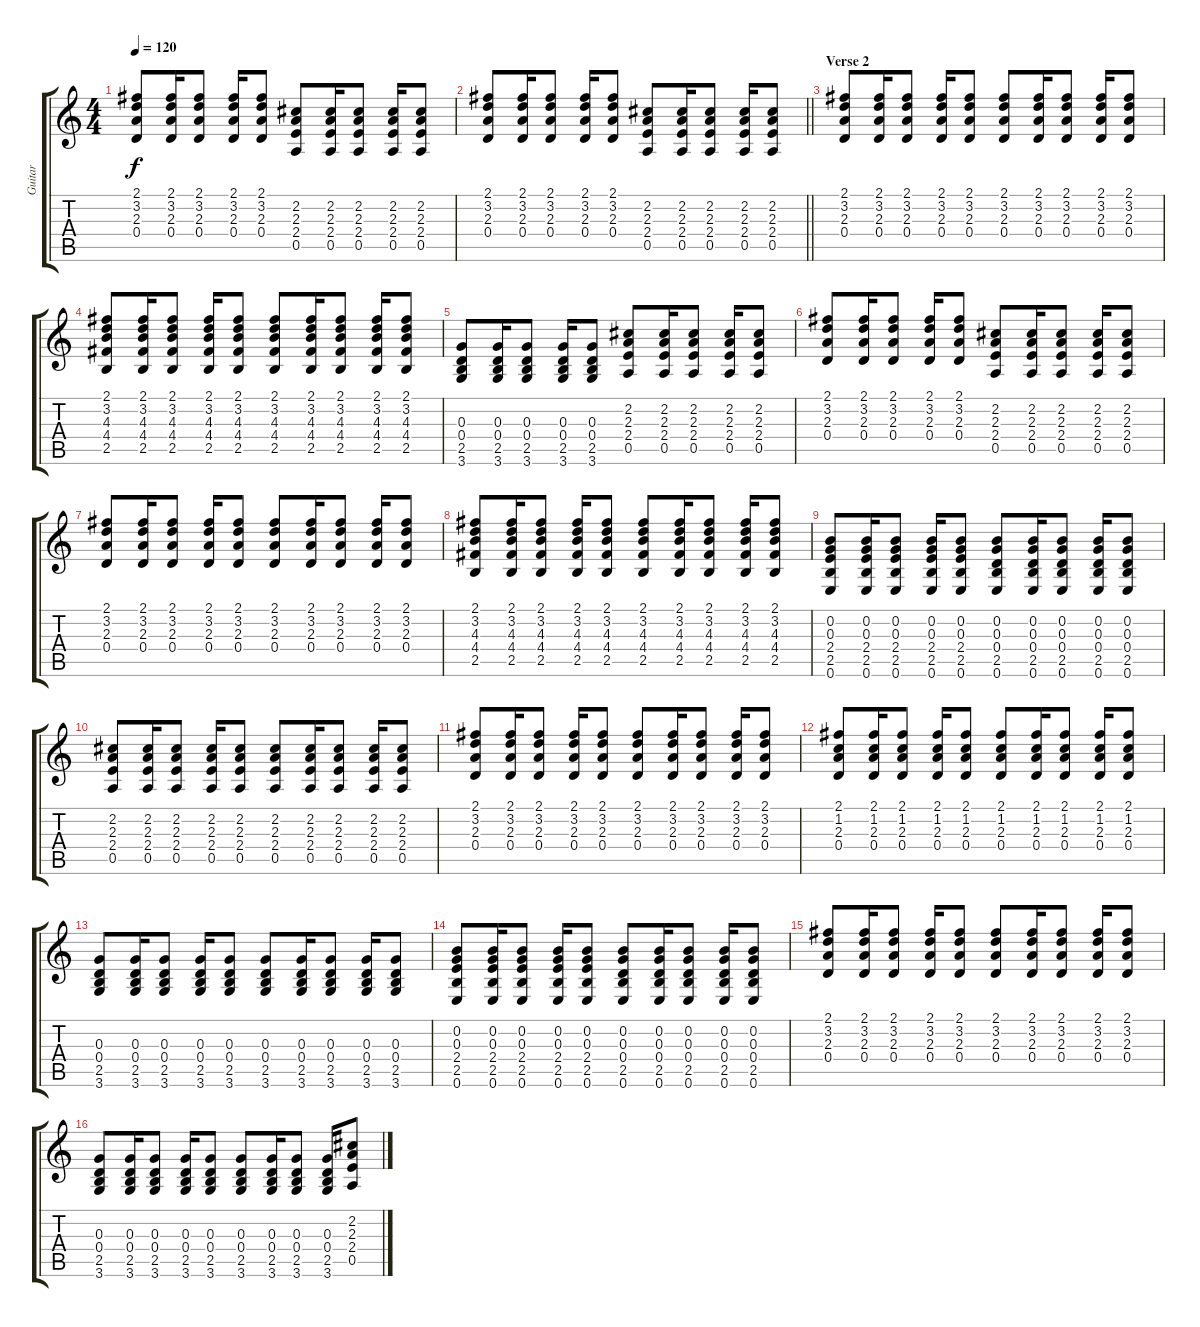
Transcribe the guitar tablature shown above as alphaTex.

\track ("Guitar" "Guitar") {instrument acousticguitarsteel}
\staff {score tabs}
\tuning (E4 B3 G3 D3 A2 E2) {hide}
\ts (4 4)
\tempo 120
\clef g2
\ks c
(2.1 3.2 2.3 0.4).8{dy f} (2.1 3.2 2.3 0.4).16 (2.1 3.2 2.3 0.4).8 (2.1 3.2 2.3 0.4).16 (2.1 3.2 2.3 0.4).8 (2.2 2.3 2.4 0.5).8 (2.2 2.3 2.4 0.5).16 (2.2 2.3 2.4 0.5).8 (2.2 2.3 2.4 0.5).16 (2.2 2.3 2.4 0.5).8 |
\barLineRight lightlight
(2.1 3.2 2.3 0.4).8 (2.1 3.2 2.3 0.4).16 (2.1 3.2 2.3 0.4).8 (2.1 3.2 2.3 0.4).16 (2.1 3.2 2.3 0.4).8 (2.2 2.3 2.4 0.5).8 (2.2 2.3 2.4 0.5).16 (2.2 2.3 2.4 0.5).8 (2.2 2.3 2.4 0.5).16 (2.2 2.3 2.4 0.5).8 |
\section ("" "Verse 2")
(2.1 3.2 2.3 0.4).8 (2.1 3.2 2.3 0.4).16 (2.1 3.2 2.3 0.4).8 (2.1 3.2 2.3 0.4).16 (2.1 3.2 2.3 0.4).8 (2.1 3.2 2.3 0.4).8 (2.1 3.2 2.3 0.4).16 (2.1 3.2 2.3 0.4).8 (2.1 3.2 2.3 0.4).16 (2.1 3.2 2.3 0.4).8 |
(2.1 3.2 4.3 4.4 2.5).8 (2.1 3.2 4.3 4.4 2.5).16 (2.1 3.2 4.3 4.4 2.5).8 (2.1 3.2 4.3 4.4 2.5).16 (2.1 3.2 4.3 4.4 2.5).8 (2.1 3.2 4.3 4.4 2.5).8 (2.1 3.2 4.3 4.4 2.5).16 (2.1 3.2 4.3 4.4 2.5).8 (2.1 3.2 4.3 4.4 2.5).16 (2.1 3.2 4.3 4.4 2.5).8 |
(0.3 0.4 2.5 3.6).8 (0.3 0.4 2.5 3.6).16 (0.3 0.4 2.5 3.6).8 (0.3 0.4 2.5 3.6).16 (0.3 0.4 2.5 3.6).8 (2.2 2.3 2.4 0.5).8 (2.2 2.3 2.4 0.5).16 (2.2 2.3 2.4 0.5).8 (2.2 2.3 2.4 0.5).16 (2.2 2.3 2.4 0.5).8 |
(2.1 3.2 2.3 0.4).8 (2.1 3.2 2.3 0.4).16 (2.1 3.2 2.3 0.4).8 (2.1 3.2 2.3 0.4).16 (2.1 3.2 2.3 0.4).8 (2.2 2.3 2.4 0.5).8 (2.2 2.3 2.4 0.5).16 (2.2 2.3 2.4 0.5).8 (2.2 2.3 2.4 0.5).16 (2.2 2.3 2.4 0.5).8 |
(2.1 3.2 2.3 0.4).8 (2.1 3.2 2.3 0.4).16 (2.1 3.2 2.3 0.4).8 (2.1 3.2 2.3 0.4).16 (2.1 3.2 2.3 0.4).8 (2.1 3.2 2.3 0.4).8 (2.1 3.2 2.3 0.4).16 (2.1 3.2 2.3 0.4).8 (2.1 3.2 2.3 0.4).16 (2.1 3.2 2.3 0.4).8 |
(2.1 3.2 4.3 4.4 2.5).8 (2.1 3.2 4.3 4.4 2.5).16 (2.1 3.2 4.3 4.4 2.5).8 (2.1 3.2 4.3 4.4 2.5).16 (2.1 3.2 4.3 4.4 2.5).8 (2.1 3.2 4.3 4.4 2.5).8 (2.1 3.2 4.3 4.4 2.5).16 (2.1 3.2 4.3 4.4 2.5).8 (2.1 3.2 4.3 4.4 2.5).16 (2.1 3.2 4.3 4.4 2.5).8 |
(0.2 0.3 2.4 2.5 0.6).8 (0.2 0.3 2.4 2.5 0.6).16 (0.2 0.3 2.4 2.5 0.6).8 (0.2 0.3 2.4 2.5 0.6).16 (0.2 0.3 2.4 2.5 0.6).8 (0.2 0.3 0.4 2.5 0.6).8 (0.2 0.3 0.4 2.5 0.6).16 (0.2 0.3 0.4 2.5 0.6).8 (0.2 0.3 0.4 2.5 0.6).16 (0.2 0.3 0.4 2.5 0.6).8 |
(2.2 2.3 2.4 0.5).8 (2.2 2.3 2.4 0.5).16 (2.2 2.3 2.4 0.5).8 (2.2 2.3 2.4 0.5).16 (2.2 2.3 2.4 0.5).8 (2.2 2.3 2.4 0.5).8 (2.2 2.3 2.4 0.5).16 (2.2 2.3 2.4 0.5).8 (2.2 2.3 2.4 0.5).16 (2.2 2.3 2.4 0.5).8 |
(2.1 3.2 2.3 0.4).8 (2.1 3.2 2.3 0.4).16 (2.1 3.2 2.3 0.4).8 (2.1 3.2 2.3 0.4).16 (2.1 3.2 2.3 0.4).8 (2.1 3.2 2.3 0.4).8 (2.1 3.2 2.3 0.4).16 (2.1 3.2 2.3 0.4).8 (2.1 3.2 2.3 0.4).16 (2.1 3.2 2.3 0.4).8 |
(2.1 1.2 2.3 0.4).8 (2.1 1.2 2.3 0.4).16 (2.1 1.2 2.3 0.4).8 (2.1 1.2 2.3 0.4).16 (2.1 1.2 2.3 0.4).8 (2.1 1.2 2.3 0.4).8 (2.1 1.2 2.3 0.4).16 (2.1 1.2 2.3 0.4).8 (2.1 1.2 2.3 0.4).16 (2.1 1.2 2.3 0.4).8 |
(0.3 0.4 2.5 3.6).8 (0.3 0.4 2.5 3.6).16 (0.3 0.4 2.5 3.6).8 (0.3 0.4 2.5 3.6).16 (0.3 0.4 2.5 3.6).8 (0.3 0.4 2.5 3.6).8 (0.3 0.4 2.5 3.6).16 (0.3 0.4 2.5 3.6).8 (0.3 0.4 2.5 3.6).16 (0.3 0.4 2.5 3.6).8 |
(0.2 0.3 2.4 2.5 0.6).8 (0.2 0.3 2.4 2.5 0.6).16 (0.2 0.3 2.4 2.5 0.6).8 (0.2 0.3 2.4 2.5 0.6).16 (0.2 0.3 2.4 2.5 0.6).8 (0.2 0.3 0.4 2.5 0.6).8 (0.2 0.3 0.4 2.5 0.6).16 (0.2 0.3 0.4 2.5 0.6).8 (0.2 0.3 0.4 2.5 0.6).16 (0.2 0.3 0.4 2.5 0.6).8 |
(2.1 3.2 2.3 0.4).8 (2.1 3.2 2.3 0.4).16 (2.1 3.2 2.3 0.4).8 (2.1 3.2 2.3 0.4).16 (2.1 3.2 2.3 0.4).8 (2.1 3.2 2.3 0.4).8 (2.1 3.2 2.3 0.4).16 (2.1 3.2 2.3 0.4).8 (2.1 3.2 2.3 0.4).16 (2.1 3.2 2.3 0.4).8 |
(0.3 0.4 2.5 3.6).8 (0.3 0.4 2.5 3.6).16 (0.3 0.4 2.5 3.6).8 (0.3 0.4 2.5 3.6).16 (0.3 0.4 2.5 3.6).8 (0.3 0.4 2.5 3.6).8 (0.3 0.4 2.5 3.6).16 (0.3 0.4 2.5 3.6).8 (0.3 0.4 2.5 3.6).16 (2.2 2.3 2.4 0.5).8
